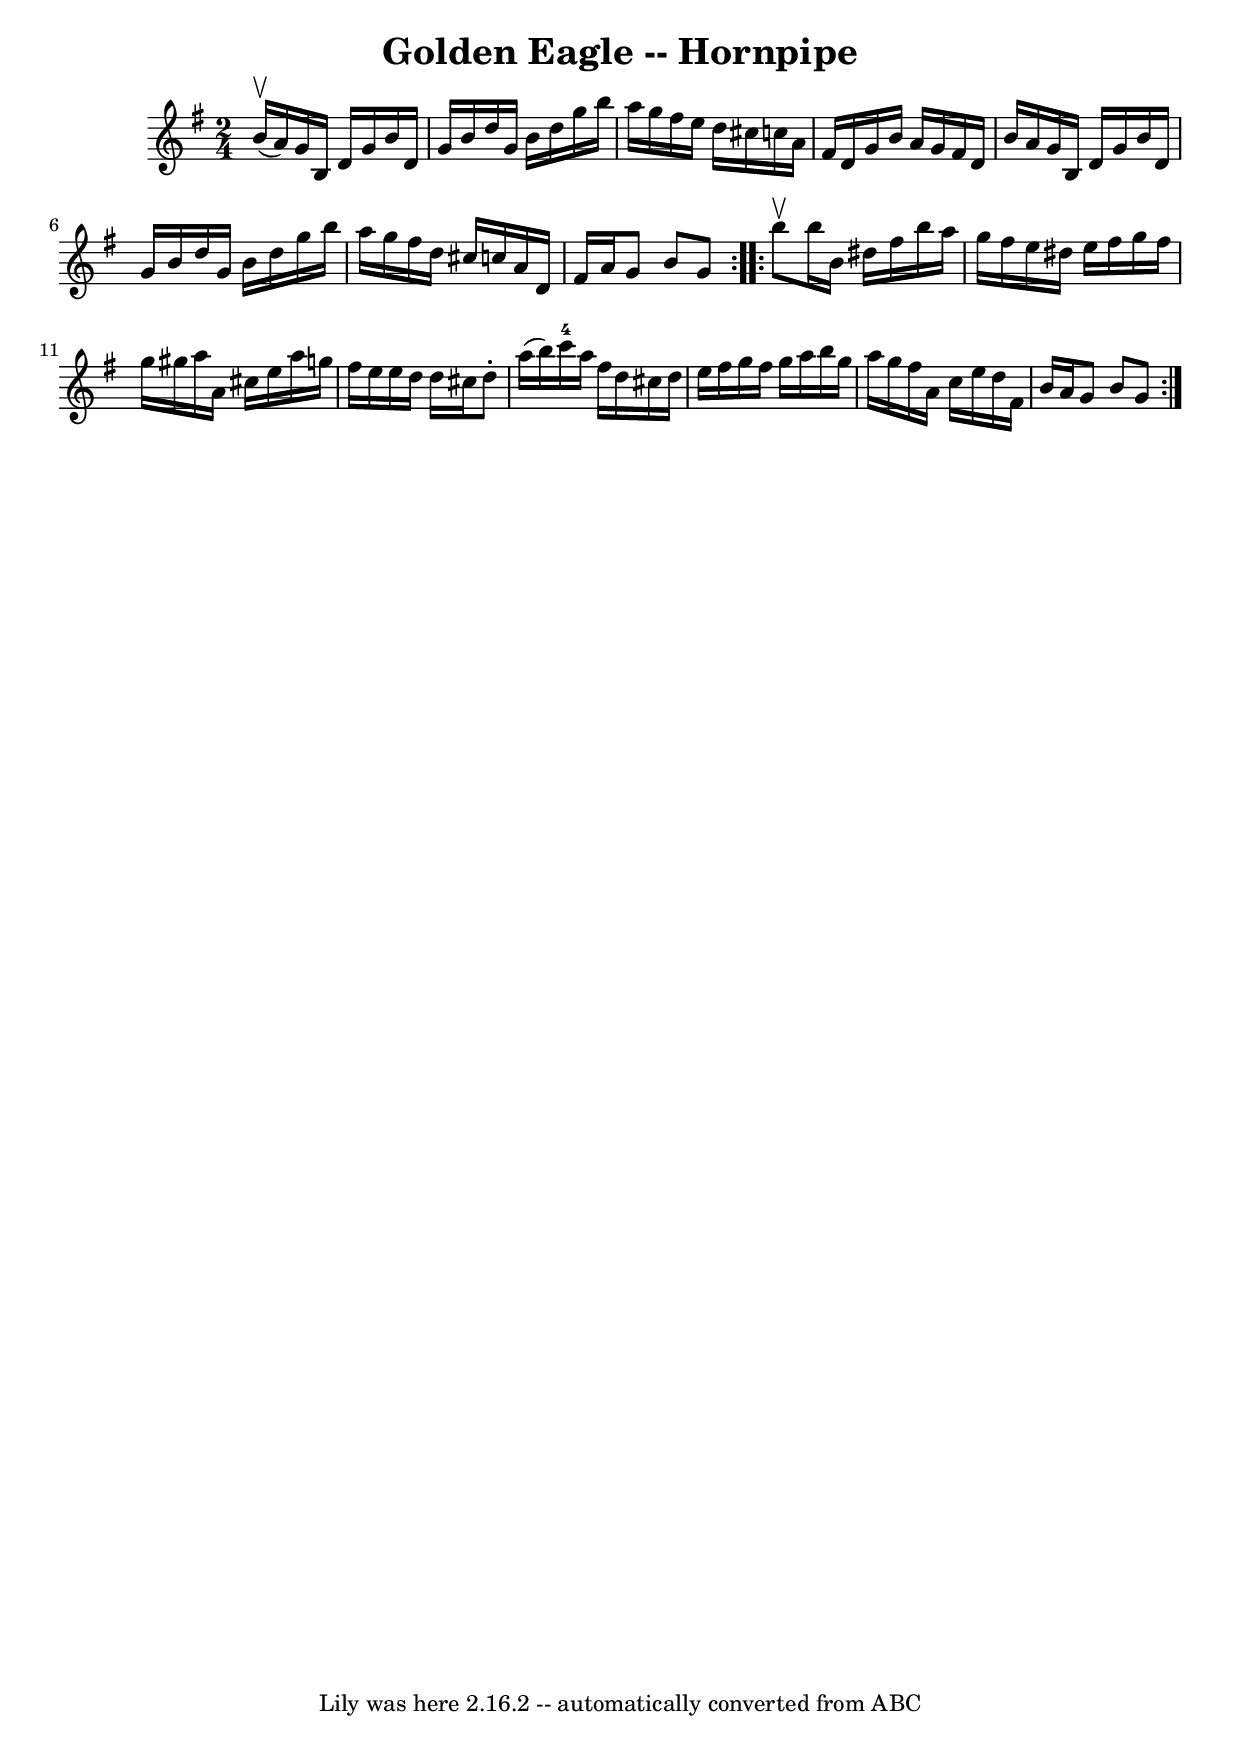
\version "2.16.2"
\include "Mammoth.ily"
\header {
	%% book = "Cole's 1000 Fiddle Tunes"
	crossRefNumber = "1"
	footnotes = ""
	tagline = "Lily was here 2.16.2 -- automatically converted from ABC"
	title = "Golden Eagle -- Hornpipe"
}
voicedefault =  {


\repeat volta 2 {
\time 2/4 
\key g \major b'16 (^\upbow a'16) |
 g'16 b16    
d'16 g'16 b'16 d'16 g'16 b'16  |
 d''16 g'16 b'16  
 d''16 g''16 b''16 a''16 g''16  |
 fis''16 e''16    
d''16 cis''16 c''!16 a'16 fis'16 d'16  |
 g'16 b'16   
 a'16 g'16 fis'16 d'16 b'16 a'16  |
 g'16 b16    
d'16 g'16 b'16 d'16 g'16 b'16  |
 d''16 g'16 b'16  
 d''16 g''16 b''16 a''16 g''16  |
 fis''16 d''16    
cis''16 c''!16 a'16 d'16 fis'16 a'16  |
 g'8 b'8    
g'8  }     \repeat volta 2 { b''8^\upbow |
 b''16 b'16 dis''16 
 fis''16 b''16 a''16 g''16 fis''16  |
 e''16 dis''16   
 e''16 fis''16 g''16 fis''16 g''16 gis''16  |
 a''16    
a'16 cis''16 e''16 a''16 g''16 fis''16 e''16  |
     
e''16 d''16 d''16 cis''16 d''8 -. a''16 (b''16) |
   
c'''16-4 a''16 fis''16 d''16 cis''16 d''16 e''16 fis''16 
 |
 g''16 fis''16 g''16 a''16 b''16 g''16 a''16    
g''16  |
 fis''16 a'16 c''16 e''16 d''16 fis'16 b'16  
 a'16  |
 g'8 b'8 g'8  }   
}

\score{
    <<

	\context Staff="default"
	{
	    \voicedefault 
	}

    >>
	\layout {
	}
	\midi {}
}
